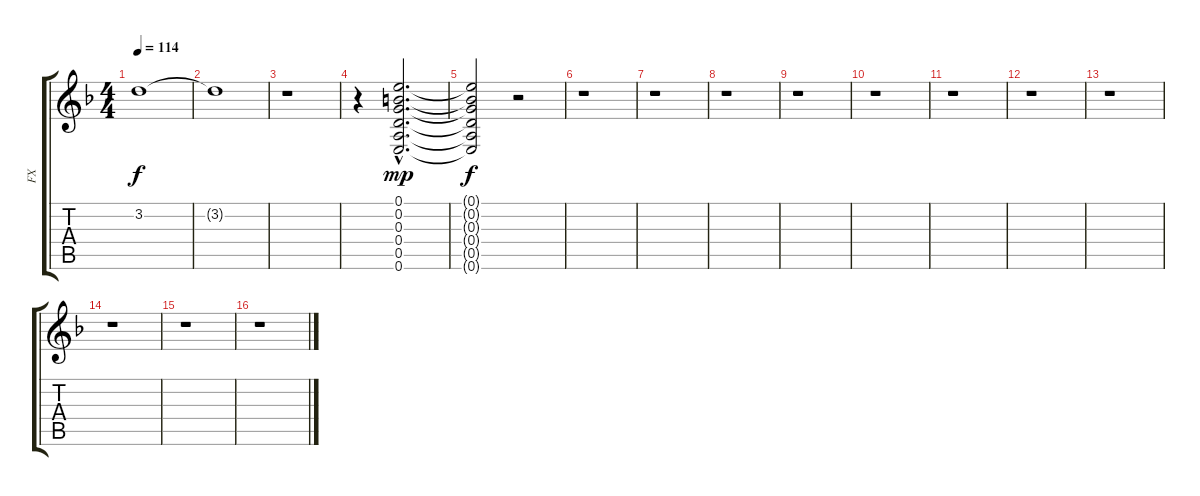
\track ("FX" "FX") {instrument electricguitarclean}
\staff {score tabs}
\tuning (E4 B3 G3 D3 A2 E2) {hide}
\ts (4 4)
\tempo 114
\clef g2
\ks f
3.2{t}.1{dy f} |
3.2{t}.1 |
r.1 |
r.4 (0.1{hac} 0.2{hac} 0.3{hac} 0.4{hac} 0.5{hac} 0.6{hac}).2{d dy mp balance 8 instrument gunshot} |
(0.1{t} 0.2{t} 0.3{t} 0.4{t} 0.5{t} 0.6{t}).2{dy f} r.2 |
r.1 |
r.1 |
r.1 |
r.1 |
r.1 |
r.1 |
r.1 |
r.1 |
r.1 |
r.1 |
r.1
